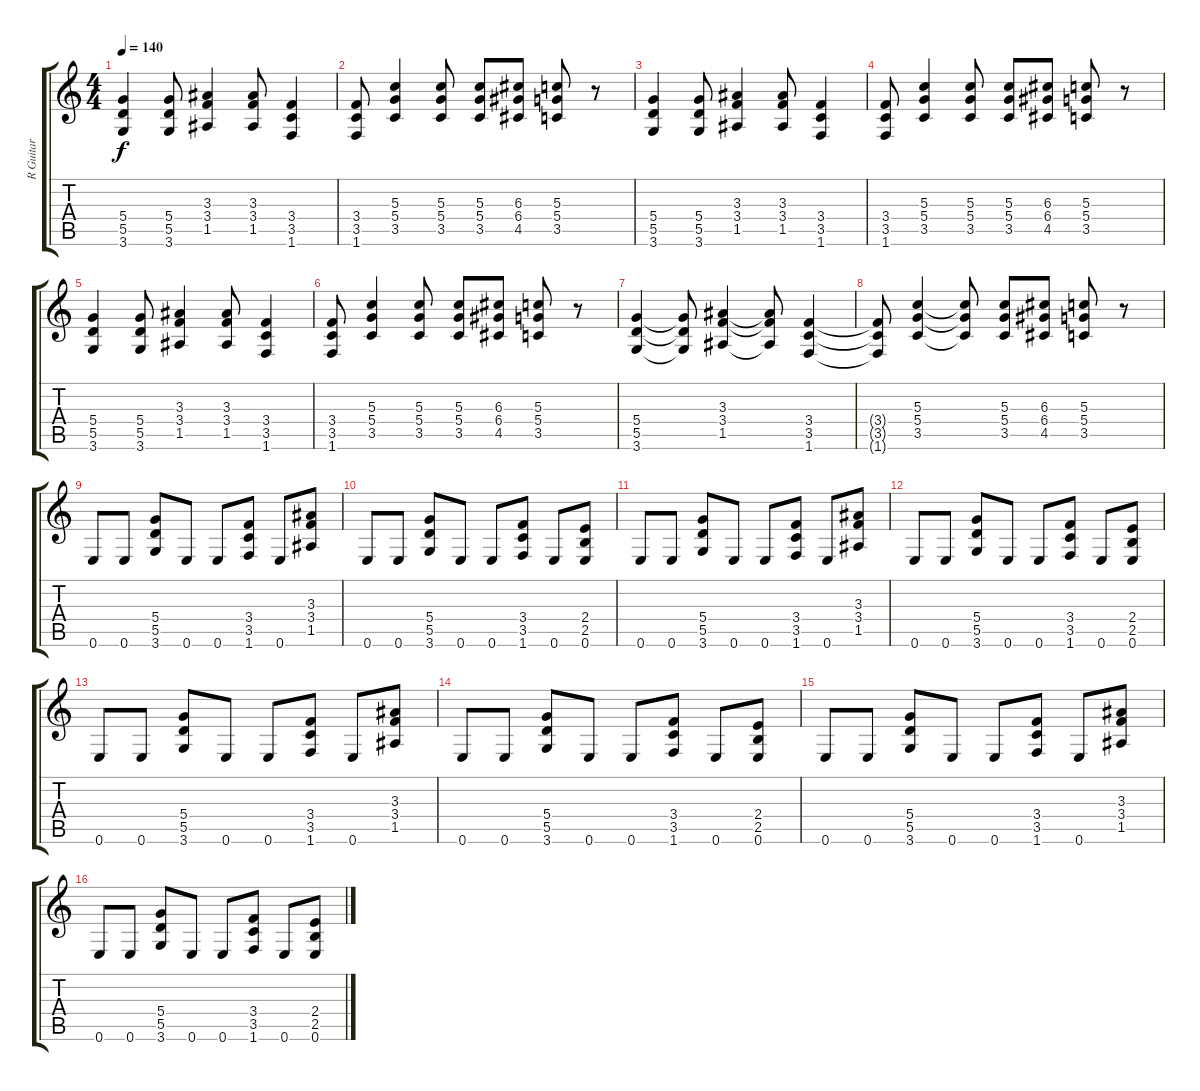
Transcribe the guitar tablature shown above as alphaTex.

\track ("R Guitar" "R Guitar") {instrument distortionguitar}
\staff {score tabs}
\tuning (E4 B3 G3 D3 A2 E2) {hide}
\ts (4 4)
\tempo 140
\clef g2
\ks c
(5.4 5.5 3.6).4{dy f} (5.4 5.5 3.6).8 (3.3 3.4 1.5).4 (3.3 3.4 1.5).8 (3.4 3.5 1.6).4 |
(3.4 3.5 1.6).8 (5.3 5.4 3.5).4 (5.3 5.4 3.5).8 (5.3 5.4 3.5).8 (6.3 6.4 4.5).8 (5.3 5.4 3.5).8 r.8 |
(5.4 5.5 3.6).4 (5.4 5.5 3.6).8 (3.3 3.4 1.5).4 (3.3 3.4 1.5).8 (3.4 3.5 1.6).4 |
(3.4 3.5 1.6).8 (5.3 5.4 3.5).4 (5.3 5.4 3.5).8 (5.3 5.4 3.5).8 (6.3 6.4 4.5).8 (5.3 5.4 3.5).8 r.8 |
(5.4 5.5 3.6).4 (5.4 5.5 3.6).8 (3.3 3.4 1.5).4 (3.3 3.4 1.5).8 (3.4 3.5 1.6).4 |
(3.4 3.5 1.6).8 (5.3 5.4 3.5).4 (5.3 5.4 3.5).8 (5.3 5.4 3.5).8 (6.3 6.4 4.5).8 (5.3 5.4 3.5).8 r.8 |
(5.4 5.5 3.6).4 (5.4{t} 5.5{t} 3.6{t}).8 (3.3 3.4 1.5).4 (3.3{t} 3.4{t} 1.5{t}).8 (3.4 3.5 1.6).4 |
(3.4{t} 3.5{t} 1.6{t}).8 (5.3 5.4 3.5).4 (5.3{t} 5.4{t} 3.5{t}).8 (5.3 5.4 3.5).8 (6.3 6.4 4.5).8 (5.3 5.4 3.5).8 r.8 |
0.6.8 0.6.8 (5.4 5.5 3.6).8 0.6.8 0.6.8 (3.4 3.5 1.6).8 0.6.8 (3.3 3.4 1.5).8 |
0.6.8 0.6.8 (5.4 5.5 3.6).8 0.6.8 0.6.8 (3.4 3.5 1.6).8 0.6.8 (2.4 2.5 0.6).8 |
0.6.8 0.6.8 (5.4 5.5 3.6).8 0.6.8 0.6.8 (3.4 3.5 1.6).8 0.6.8 (3.3 3.4 1.5).8 |
0.6.8 0.6.8 (5.4 5.5 3.6).8 0.6.8 0.6.8 (3.4 3.5 1.6).8 0.6.8 (2.4 2.5 0.6).8 |
0.6.8 0.6.8 (5.4 5.5 3.6).8 0.6.8 0.6.8 (3.4 3.5 1.6).8 0.6.8 (3.3 3.4 1.5).8 |
0.6.8 0.6.8 (5.4 5.5 3.6).8 0.6.8 0.6.8 (3.4 3.5 1.6).8 0.6.8 (2.4 2.5 0.6).8 |
0.6.8 0.6.8 (5.4 5.5 3.6).8 0.6.8 0.6.8 (3.4 3.5 1.6).8 0.6.8 (3.3 3.4 1.5).8 |
0.6.8 0.6.8 (5.4 5.5 3.6).8 0.6.8 0.6.8 (3.4 3.5 1.6).8 0.6.8 (2.4 2.5 0.6).8
